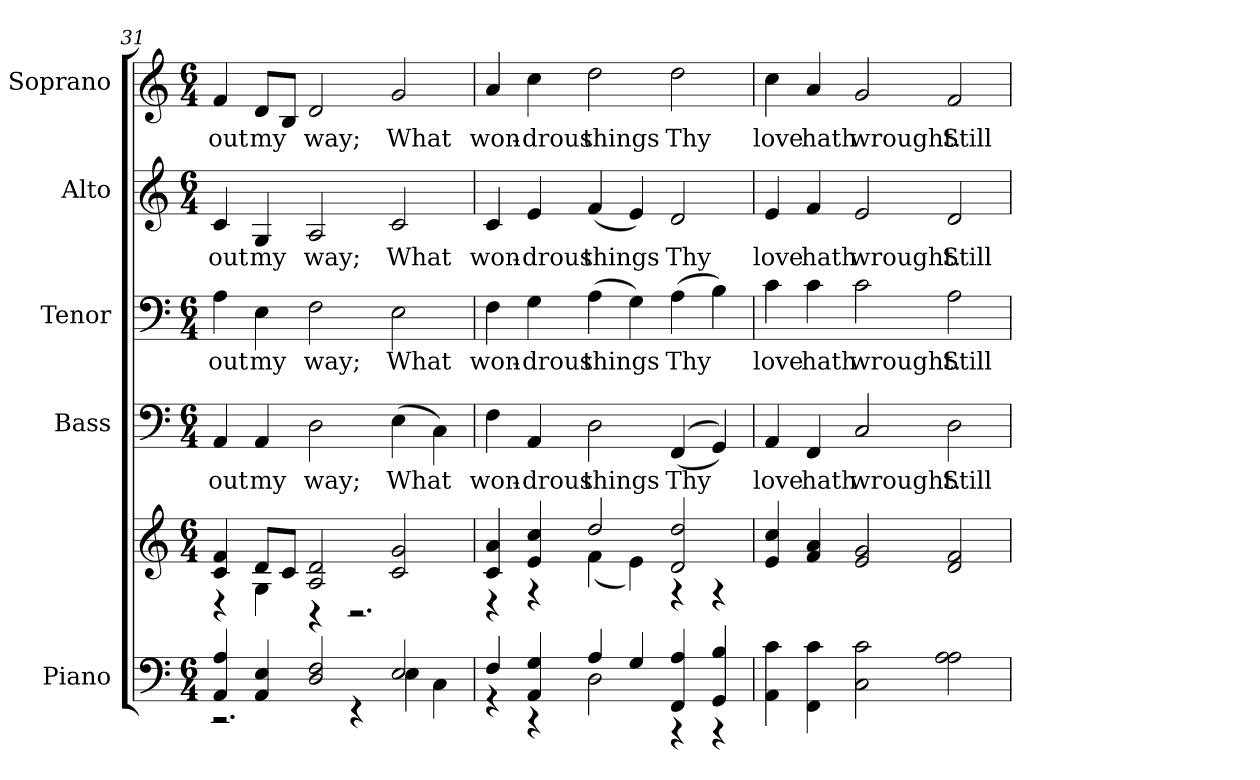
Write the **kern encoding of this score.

**kern	**kern	**kern	**text	**kern	**text	**kern	**text	**kern	**text
*part5	*part5	*part4	*part4	*part3	*part3	*part2	*part2	*part1	*part1
*staff6	*staff5	*staff4	*staff4	*staff3	*staff3	*staff2	*staff2	*staff1	*staff1
*I"Piano	*	*I"Bass	*	*I"Tenor	*	*I"Alto	*	*I"Soprano	*
*I'Pno.	*	*I'B.	*	*I'T.	*	*I'A.	*	*I'S.	*
*clefF4	*clefG2	*clefF4	*	*clefF4	*	*clefG2	*	*clefG2	*
*k[]	*k[]	*k[]	*	*k[]	*	*k[]	*	*k[]	*
*C:	*C:	*C:	*	*C:	*	*C:	*	*C:	*
*M6/4	*M6/4	*M6/4	*	*M6/4	*	*M6/4	*	*M6/4	*
=31	=31	=31	=31	=31	=31	=31	=31	=31	=31
*^	*^	*	*	*	*	*	*	*	*
!	!	!	!	!	!LO:LY:b:color=#000000	!	!	!	!	!	!
!	!	!	!	!	!	!	!LO:LY:b:color=#000000	!	!	!	!
!	!	!	!	!	!	!	!	!	!LO:LY:b:color=#000000	!	!
!	!	!	!	!	!	!	!	!	!	!	!LO:LY:b:color=#000000
4AAi/ 4Ai	2.r	4ci/ 4fi	4r	4AAi/	out	4Ai\	out	4ci/	out	4fi/	out
!	!	!	!	!	!LO:LY:b:color=#000000	!	!	!	!	!	!
!	!	!	!	!	!	!	!LO:LY:b:color=#000000	!	!	!	!
!	!	!	!	!	!	!	!	!	!LO:LY:b:color=#000000	!	!
!	!	!	!	!	!	!	!	!	!	!	!LO:LY:b:color=#000000
4AAi/ 4Ei	.	8di/L	4Gi\	4AAi/	my	4Ei\	my	4Gi/	my	8di/L	my
.	.	8ci/J	.	.	.	.	.	.	.	8Bi/J	.
!	!	!	!	!	!LO:LY:b:color=#000000	!	!	!	!	!	!
!	!	!	!	!	!	!	!LO:LY:b:color=#000000	!	!	!	!
!	!	!	!	!	!	!	!	!	!LO:LY:b:color=#000000	!	!
!	!	!	!	!	!	!	!	!	!	!	!LO:LY:b:color=#000000
2Di/ 2Fi	.	2Ai/ 2di	4r	2Di\	way;	2Fi\	way;	2Ai/	way;	2di/	way;
.	4r	.	2.r	.	.	.	.	.	.	.	.
!	!	!	!	!	!LO:LY:b:color=#000000	!	!	!	!	!	!
!	!	!	!	!	!	!	!LO:LY:b:color=#000000	!	!	!	!
!	!	!	!	!	!	!	!	!	!LO:LY:b:color=#000000	!	!
!	!	!	!	!	!	!	!	!	!	!	!LO:LY:b:color=#000000
2Ei/	4Ei\	2ci/ 2gi	.	(4Ei\	What	2Ei\	What	2ci/	What	2gi/	What
.	4Ci\	.	.	4Ci\)	.	.	.	.	.	.	.
!!LO:PB:g=z
=32	=32	=32	=32	=32	=32	=32	=32	=32	=32	=32	=32
!	!	!	!	!	!LO:LY:b:color=#000000	!	!	!	!	!	!
!	!	!	!	!	!	!	!LO:LY:b:color=#000000	!	!	!	!
!	!	!	!	!	!	!	!	!	!LO:LY:b:color=#000000	!	!
!	!	!	!	!	!	!	!	!	!	!	!LO:LY:b:color=#000000
4Fi/	4r	4ci/ 4ai	4r	4Fi\	won-	4Fi\	won-	4ci/	won-	4ai/	won-
!	!	!	!	!	!LO:LY:b:color=#000000	!	!	!	!	!	!
!	!	!	!	!	!	!	!LO:LY:b:color=#000000	!	!	!	!
!	!	!	!	!	!	!	!	!	!LO:LY:b:color=#000000	!	!
!	!	!	!	!	!	!	!	!	!	!	!LO:LY:b:color=#000000
4AAi/ 4Gi	4r	4ei/ 4cci	4r	4AAi/	-drous	4Gi\	-drous	4ei/	-drous	4cci\	-drous
!	!	!	!	!	!LO:LY:b:color=#000000	!	!	!	!	!	!
!	!	!	!	!	!	!	!LO:LY:b:color=#000000	!	!	!	!
!	!	!	!	!	!	!	!	!	!LO:LY:b:color=#000000	!	!
!	!	!	!	!	!	!	!	!	!	!	!LO:LY:b:color=#000000
4Ai/	2Di\	2ddi/	(4fi\	2Di\	things	(4Ai\	things	(4fi/	things	2ddi\	things
4Gi/	.	.	4ei\)	.	.	4Gi\)	.	4ei/)	.	.	.
!	!	!	!	!	!LO:LY:b:color=#000000	!	!	!	!	!	!
!	!	!	!	!	!	!	!LO:LY:b:color=#000000	!	!	!	!
!	!	!	!	!	!	!	!	!	!LO:LY:b:color=#000000	!	!
!	!	!	!	!	!	!	!	!	!	!	!LO:LY:b:color=#000000
4FFi/ 4Ai	4r	2di/ 2ddi	4r	((4FFi/	Thy	(4Ai\	Thy	2di/	Thy	2ddi\	Thy
4GGi/ 4Bi	4r	.	4r	4GGi/))	.	4Bi\)	.	.	.	.	.
*v	*v	*	*	*	*	*	*	*	*	*	*
*	*v	*v	*	*	*	*	*	*	*	*
=33	=33	=33	=33	=33	=33	=33	=33	=33	=33
*^	*^	*	*	*	*	*	*	*	*
!	!	!	!	!	!LO:LY:b:color=#000000	!	!	!	!	!	!
*v	*v	*	*	*	*	*	*	*	*	*	*
*	*v	*v	*	*	*	*	*	*	*	*
*^	*^	*	*	*	*	*	*	*	*
!	!	!	!	!	!	!	!LO:LY:b:color=#000000	!	!	!	!
*v	*v	*	*	*	*	*	*	*	*	*	*
*	*v	*v	*	*	*	*	*	*	*	*
*^	*^	*	*	*	*	*	*	*	*
!	!	!	!	!	!	!	!	!	!LO:LY:b:color=#000000	!	!
*v	*v	*	*	*	*	*	*	*	*	*	*
*	*v	*v	*	*	*	*	*	*	*	*
*^	*^	*	*	*	*	*	*	*	*
!	!	!	!	!	!	!	!	!	!	!	!LO:LY:b:color=#000000
*v	*v	*	*	*	*	*	*	*	*	*	*
*	*v	*v	*	*	*	*	*	*	*	*
4AAi\ 4ci	4ei/ 4cci	4AAi/	love	4ci\	love	4ei/	love	4cci\	love
!	!	!	!LO:LY:b:color=#000000	!	!	!	!	!	!
!	!	!	!	!	!LO:LY:b:color=#000000	!	!	!	!
!	!	!	!	!	!	!	!LO:LY:b:color=#000000	!	!
!	!	!	!	!	!	!	!	!	!LO:LY:b:color=#000000
4FFi\ 4ci	4fi/ 4ai	4FFi/	hath	4ci\	hath	4fi/	hath	4ai/	hath
!	!	!	!LO:LY:b:color=#000000	!	!	!	!	!	!
!	!	!	!	!	!LO:LY:b:color=#000000	!	!	!	!
!	!	!	!	!	!	!	!LO:LY:b:color=#000000	!	!
!	!	!	!	!	!	!	!	!	!LO:LY:b:color=#000000
2Ci\ 2ci	2ei/ 2gi	2Ci/	wrought.	2ci\	wrought.	2ei/	wrought.	2gi/	wrought.
!	!	!	!LO:LY:b:color=#000000	!	!	!	!	!	!
!	!	!	!	!	!LO:LY:b:color=#000000	!	!	!	!
!	!	!	!	!	!	!	!LO:LY:b:color=#000000	!	!
!	!	!	!	!	!	!	!	!	!LO:LY:b:color=#000000
2Ai\ 2Ai	2di/ 2fi	2Di\	Still	2Ai\	Still	2di/	Still	2fi/	Still
=	=	=	=	=	=	=	=	=	=
*-	*-	*-	*-	*-	*-	*-	*-	*-	*-
